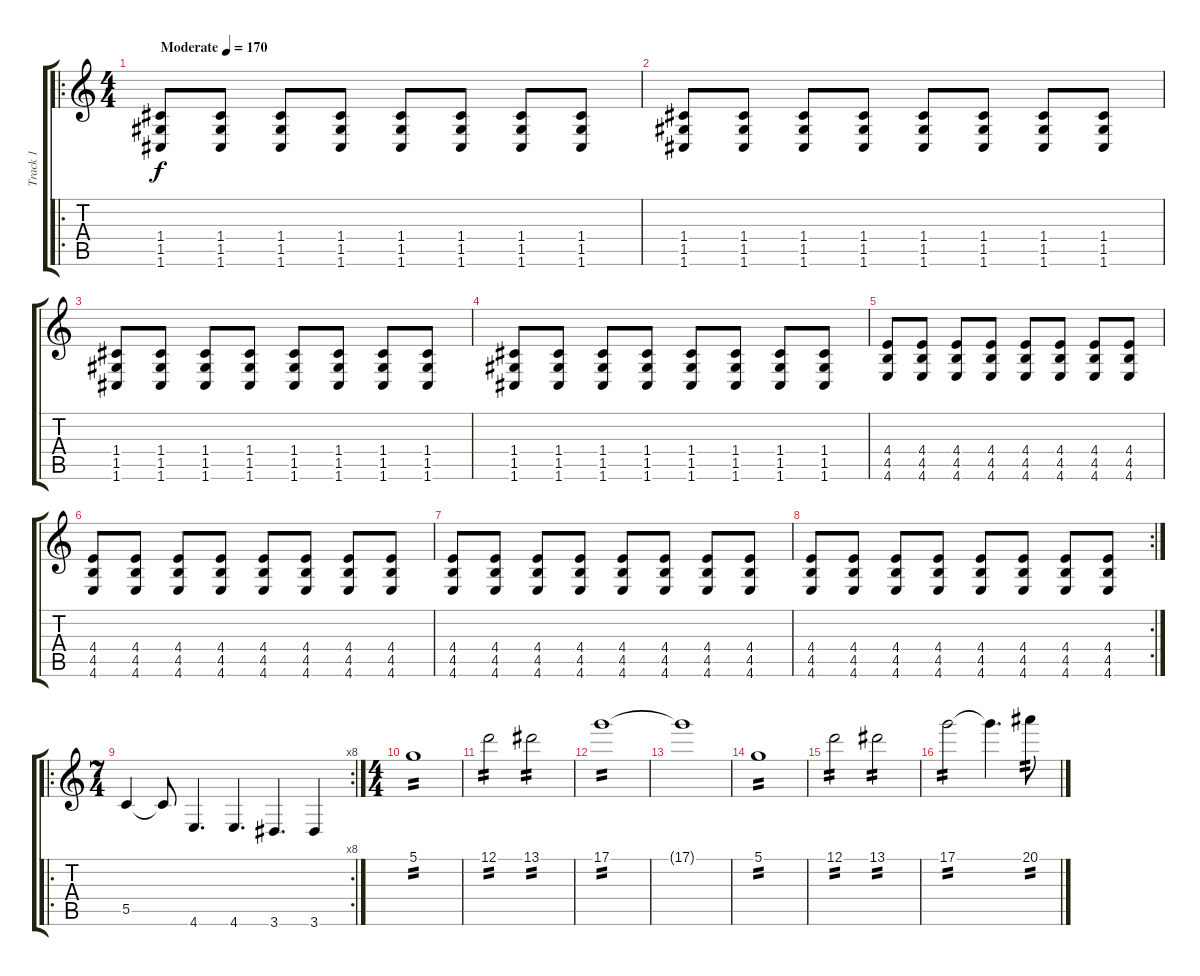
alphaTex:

\track ("Track 1" "Track 1") {instrument electricguitarclean}
\staff {score tabs}
\tuning (D4 A3 F3 C3 G2 C2) {hide}
\ro
\ts (4 4)
\tempo (170 "Moderate")
\clef g2
\ks c
(1.4 1.5 1.6).8{dy f instrument electricguitarclean} (1.4 1.5 1.6).8 (1.4 1.5 1.6).8 (1.4 1.5 1.6).8 (1.4 1.5 1.6).8 (1.4 1.5 1.6).8 (1.4 1.5 1.6).8 (1.4 1.5 1.6).8 |
(1.4 1.5 1.6).8 (1.4 1.5 1.6).8 (1.4 1.5 1.6).8 (1.4 1.5 1.6).8 (1.4 1.5 1.6).8 (1.4 1.5 1.6).8 (1.4 1.5 1.6).8 (1.4 1.5 1.6).8 |
(1.4 1.5 1.6).8 (1.4 1.5 1.6).8 (1.4 1.5 1.6).8 (1.4 1.5 1.6).8 (1.4 1.5 1.6).8 (1.4 1.5 1.6).8 (1.4 1.5 1.6).8 (1.4 1.5 1.6).8 |
(1.4 1.5 1.6).8 (1.4 1.5 1.6).8 (1.4 1.5 1.6).8 (1.4 1.5 1.6).8 (1.4 1.5 1.6).8 (1.4 1.5 1.6).8 (1.4 1.5 1.6).8 (1.4 1.5 1.6).8 |
(4.4 4.5 4.6).8 (4.4 4.5 4.6).8 (4.4 4.5 4.6).8 (4.4 4.5 4.6).8 (4.4 4.5 4.6).8 (4.4 4.5 4.6).8 (4.4 4.5 4.6).8 (4.4 4.5 4.6).8 |
(4.4 4.5 4.6).8 (4.4 4.5 4.6).8 (4.4 4.5 4.6).8 (4.4 4.5 4.6).8 (4.4 4.5 4.6).8 (4.4 4.5 4.6).8 (4.4 4.5 4.6).8 (4.4 4.5 4.6).8 |
(4.4 4.5 4.6).8 (4.4 4.5 4.6).8 (4.4 4.5 4.6).8 (4.4 4.5 4.6).8 (4.4 4.5 4.6).8 (4.4 4.5 4.6).8 (4.4 4.5 4.6).8 (4.4 4.5 4.6).8 |
\rc 2
(4.4 4.5 4.6).8 (4.4 4.5 4.6).8 (4.4 4.5 4.6).8 (4.4 4.5 4.6).8 (4.4 4.5 4.6).8 (4.4 4.5 4.6).8 (4.4 4.5 4.6).8 (4.4 4.5 4.6).8 |
\ro
\rc 8
\ts (7 4)
5.5.4 5.5{t}.8 4.6.4{d} 4.6.4{d} 3.6.4{d} 3.6.4 |
\ts (4 4)
5.1.1{tp 2} |
12.1.2{tp 2} 13.1.2{tp 2} |
17.1.1{tp 2} |
17.1{t}.1 |
5.1.1{tp 2} |
12.1.2{tp 2} 13.1.2{tp 2} |
17.1.2{tp 2} 17.1{t}.4{d} 20.1.8{tp 2}
